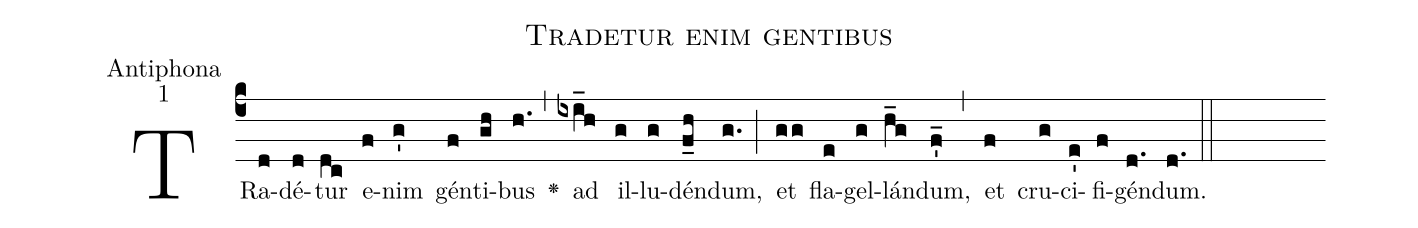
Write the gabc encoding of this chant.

name:Tradetur enim gentibus;
office-part:Antiphona;
mode:1;
%%
(c4) TRa(d)dé(d)tur(dc) e(f)nim(g') gén(f)ti(gh)bus(h.) <v>\greheightstar</v>(,)
ad(ixi_h) il(g)lu(g)dén(f_h)dum,(g.) (;)
et(gg) fla(e)gel(g)lán(h_g)dum,(f'_) (,)
et(f) cru(g)ci(e')fi(f)gén(d.)dum.(d.) (::)
